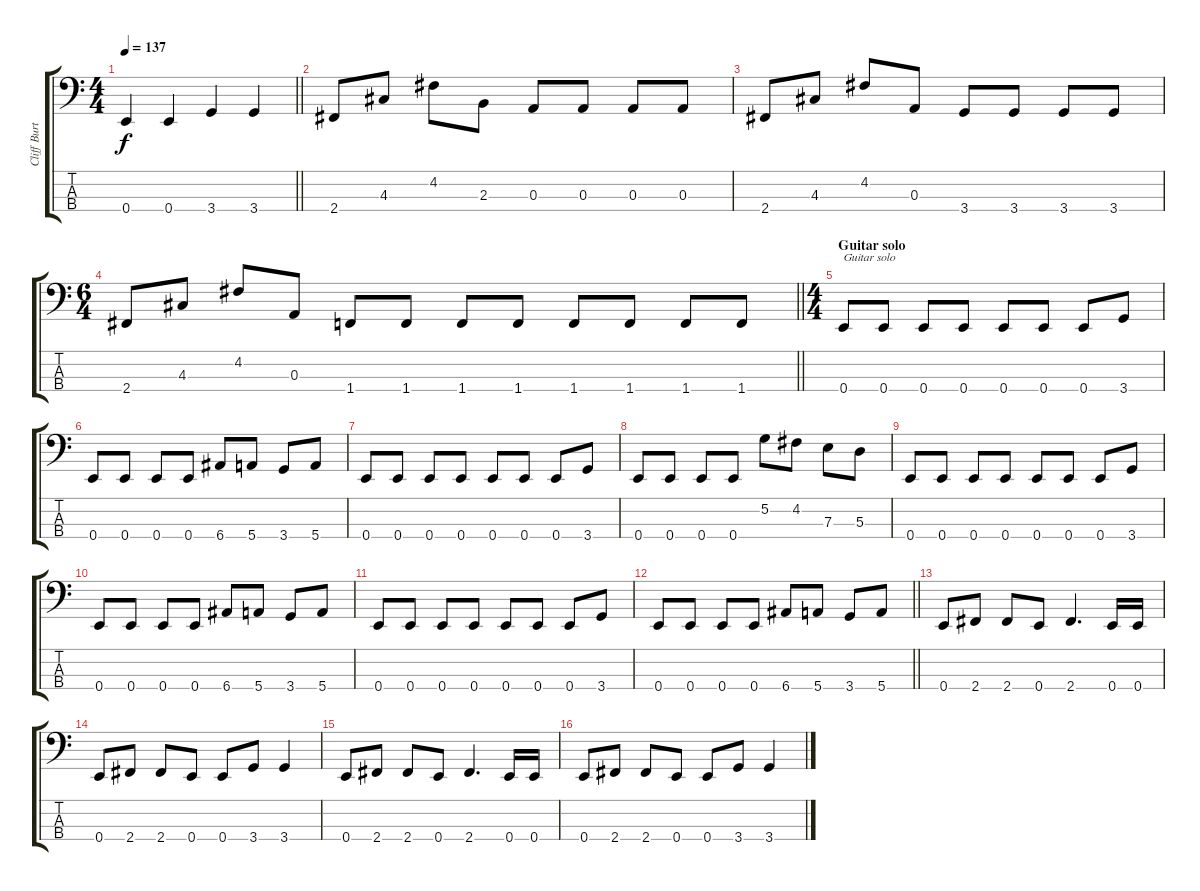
\track ("Cliff Burton" "Cliff Burt") {instrument electricbasspick}
\staff {score tabs}
\tuning (G2 D2 A1 E1) {hide}
\ts (4 4)
\tempo 137
\clef f4
\barLineRight lightlight
\ks c
0.4.4{dy f} 0.4.4 3.4.4 3.4.4 |
2.4.8 4.3.8 4.2.8 2.3.8 0.3.8 0.3.8 0.3.8 0.3.8 |
2.4.8 4.3.8 4.2.8 0.3.8 3.4.8 3.4.8 3.4.8 3.4.8 |
\ts (6 4)
\barLineRight lightlight
2.4.8 4.3.8 4.2.8 0.3.8 1.4.8 1.4.8 1.4.8 1.4.8 1.4.8 1.4.8 1.4.8 1.4.8 |
\ts (4 4)
\section ("" "Guitar solo")
0.4.8{txt "Guitar solo"} 0.4.8 0.4.8 0.4.8 0.4.8 0.4.8 0.4.8 3.4.8 |
0.4.8 0.4.8 0.4.8 0.4.8 6.4.8 5.4.8 3.4.8 5.4.8 |
0.4.8 0.4.8 0.4.8 0.4.8 0.4.8 0.4.8 0.4.8 3.4.8 |
0.4.8 0.4.8 0.4.8 0.4.8 5.2.8 4.2.8 7.3.8 5.3.8 |
0.4.8 0.4.8 0.4.8 0.4.8 0.4.8 0.4.8 0.4.8 3.4.8 |
0.4.8 0.4.8 0.4.8 0.4.8 6.4.8 5.4.8 3.4.8 5.4.8 |
0.4.8 0.4.8 0.4.8 0.4.8 0.4.8 0.4.8 0.4.8 3.4.8 |
\barLineRight lightlight
0.4.8 0.4.8 0.4.8 0.4.8 6.4.8 5.4.8 3.4.8 5.4.8 |
0.4.8 2.4.8 2.4.8 0.4.8 2.4.4{d} 0.4.16 0.4.16 |
0.4.8 2.4.8 2.4.8 0.4.8 0.4.8 3.4.8 3.4.4 |
0.4.8 2.4.8 2.4.8 0.4.8 2.4.4{d} 0.4.16 0.4.16 |
0.4.8 2.4.8 2.4.8 0.4.8 0.4.8 3.4.8 3.4.4
